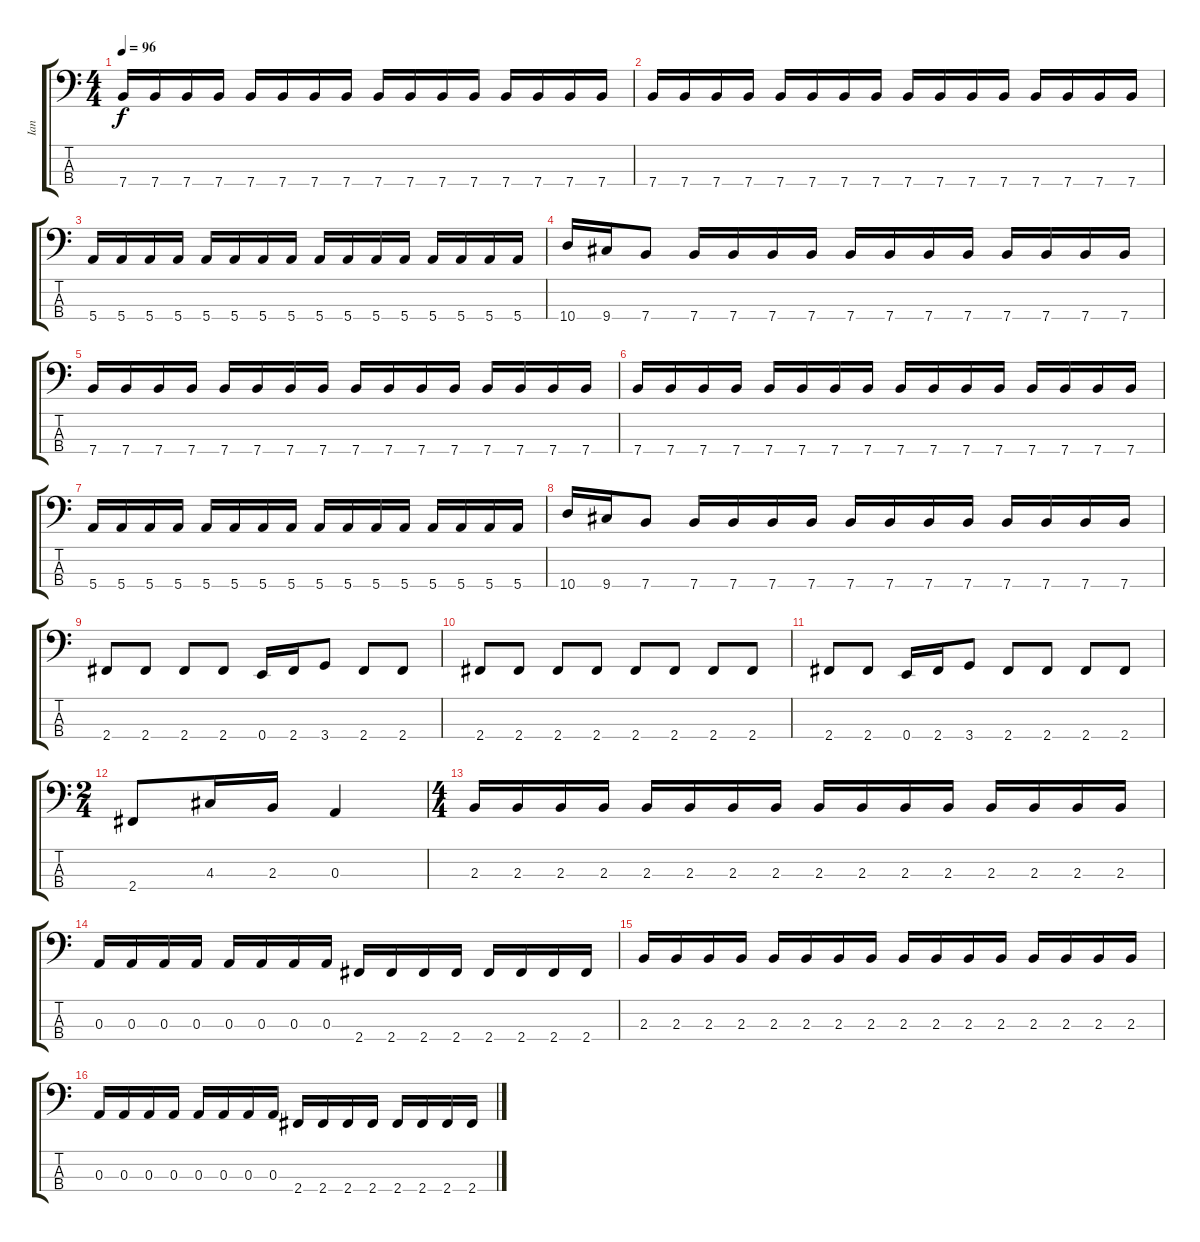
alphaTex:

\track ("Ian" "Ian") {instrument electricbasspick}
\staff {score tabs}
\tuning (G2 D2 A1 E1) {hide}
\ts (4 4)
\tempo 96
\clef f4
\ks c
7.4.16{dy f} 7.4.16 7.4.16 7.4.16 7.4.16 7.4.16 7.4.16 7.4.16 7.4.16 7.4.16 7.4.16 7.4.16 7.4.16 7.4.16 7.4.16 7.4.16 |
7.4.16 7.4.16 7.4.16 7.4.16 7.4.16 7.4.16 7.4.16 7.4.16 7.4.16 7.4.16 7.4.16 7.4.16 7.4.16 7.4.16 7.4.16 7.4.16 |
5.4.16 5.4.16 5.4.16 5.4.16 5.4.16 5.4.16 5.4.16 5.4.16 5.4.16 5.4.16 5.4.16 5.4.16 5.4.16 5.4.16 5.4.16 5.4.16 |
10.4.16 9.4.16 7.4.8 7.4.16 7.4.16 7.4.16 7.4.16 7.4.16 7.4.16 7.4.16 7.4.16 7.4.16 7.4.16 7.4.16 7.4.16 |
7.4.16 7.4.16 7.4.16 7.4.16 7.4.16 7.4.16 7.4.16 7.4.16 7.4.16 7.4.16 7.4.16 7.4.16 7.4.16 7.4.16 7.4.16 7.4.16 |
7.4.16 7.4.16 7.4.16 7.4.16 7.4.16 7.4.16 7.4.16 7.4.16 7.4.16 7.4.16 7.4.16 7.4.16 7.4.16 7.4.16 7.4.16 7.4.16 |
5.4.16 5.4.16 5.4.16 5.4.16 5.4.16 5.4.16 5.4.16 5.4.16 5.4.16 5.4.16 5.4.16 5.4.16 5.4.16 5.4.16 5.4.16 5.4.16 |
10.4.16 9.4.16 7.4.8 7.4.16 7.4.16 7.4.16 7.4.16 7.4.16 7.4.16 7.4.16 7.4.16 7.4.16 7.4.16 7.4.16 7.4.16 |
2.4.8 2.4.8 2.4.8 2.4.8 0.4.16 2.4.16 3.4.8 2.4.8 2.4.8 |
2.4.8 2.4.8 2.4.8 2.4.8 2.4.8 2.4.8 2.4.8 2.4.8 |
2.4.8 2.4.8 0.4.16 2.4.16 3.4.8 2.4.8 2.4.8 2.4.8 2.4.8 |
\ts (2 4)
2.4.8 4.3.16 2.3.16 0.3.4 |
\ts (4 4)
2.3.16 2.3.16 2.3.16 2.3.16 2.3.16 2.3.16 2.3.16 2.3.16 2.3.16 2.3.16 2.3.16 2.3.16 2.3.16 2.3.16 2.3.16 2.3.16 |
0.3.16 0.3.16 0.3.16 0.3.16 0.3.16 0.3.16 0.3.16 0.3.16 2.4.16 2.4.16 2.4.16 2.4.16 2.4.16 2.4.16 2.4.16 2.4.16 |
2.3.16 2.3.16 2.3.16 2.3.16 2.3.16 2.3.16 2.3.16 2.3.16 2.3.16 2.3.16 2.3.16 2.3.16 2.3.16 2.3.16 2.3.16 2.3.16 |
0.3.16 0.3.16 0.3.16 0.3.16 0.3.16 0.3.16 0.3.16 0.3.16 2.4.16 2.4.16 2.4.16 2.4.16 2.4.16 2.4.16 2.4.16 2.4.16
